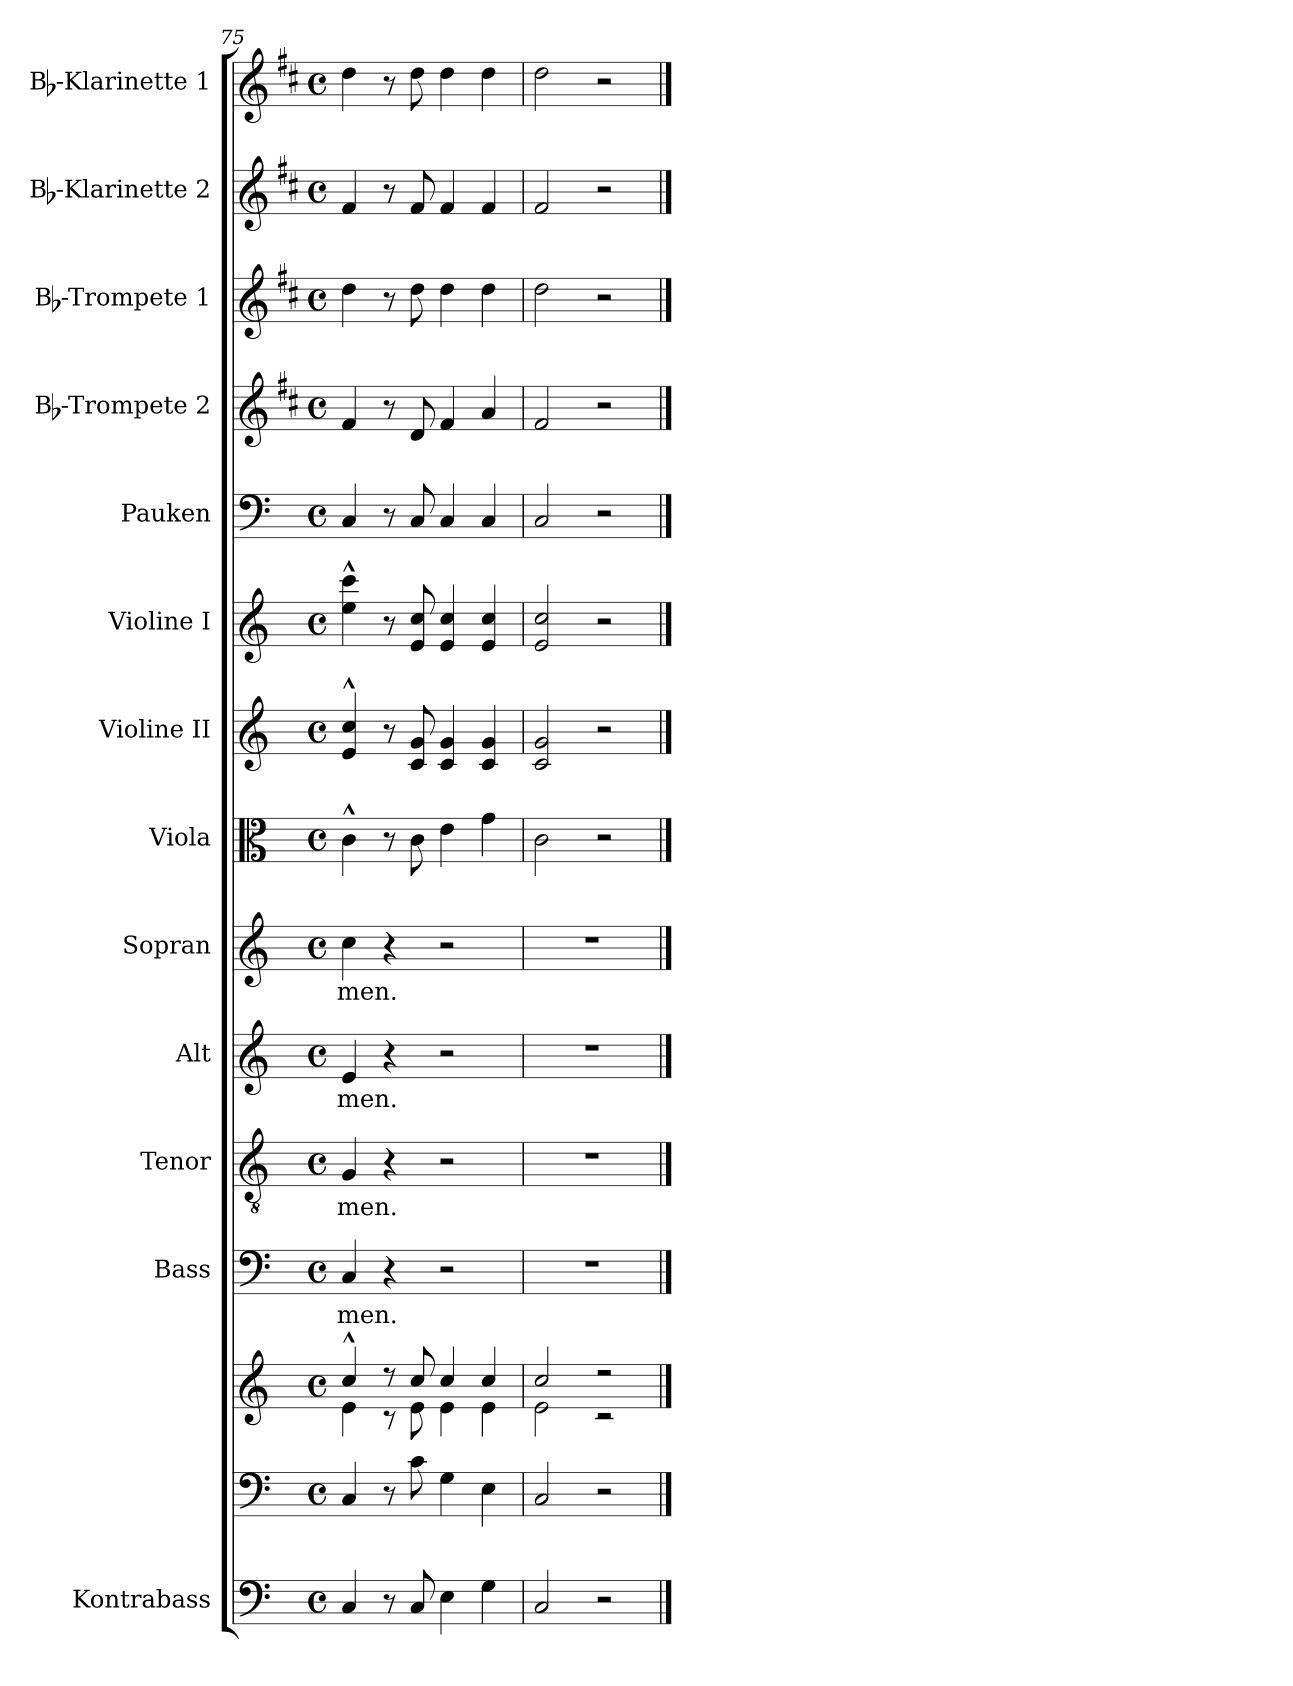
**kern	**kern	**kern	**kern	**text	**kern	**text	**kern	**text	**kern	**text	**kern	**kern	**kern	**kern	**kern	**kern	**kern	**kern
*part14	*part13	*part13	*part12	*part12	*part11	*part11	*part10	*part10	*part9	*part9	*part8	*part7	*part6	*part5	*part4	*part3	*part2	*part1
*staff15	*staff14	*staff13	*staff12	*staff12	*staff11	*staff11	*staff10	*staff10	*staff9	*staff9	*staff8	*staff7	*staff6	*staff5	*staff4	*staff3	*staff2	*staff1
*I"Kontrabass	*	*	*I"Bass	*	*I"Tenor	*	*I"Alt	*	*I"Sopran	*	*I"Viola	*I"Violine II	*I"Violine I	*I"Pauken	*I"Bb-Trompete 2	*I"Bb-Trompete 1	*I"Bb-Klarinette 2	*I"Bb-Klarinette 1
*I'Kb.	*	*	*I'B.	*	*I'T.	*	*I'A.	*	*I'S.	*	*I'Vla.	*I'Vl. II	*I'Vl. I	*I'Pk.	*I'Bb Trp. 2	*I'Bb Trp. 1	*I'Bb Kl. 2	*I'Bb Kl. 1
*clefF4	*clefF4	*clefG2	*clefF4	*	*clefGv2	*	*clefG2	*	*clefG2	*	*clefC3	*clefG2	*clefG2	*clefF4	*clefG2	*clefG2	*clefG2	*clefG2
*ITrd7c12	*	*	*	*	*	*	*	*	*	*	*	*	*	*	*ITrd1c2	*ITrd1c2	*ITrd1c2	*ITrd1c2
*k[]	*k[]	*k[]	*k[]	*	*k[]	*	*k[]	*	*k[]	*	*k[]	*k[]	*k[]	*k[]	*k[]	*k[]	*k[]	*k[]
*C:	*C:	*C:	*C:	*	*C:	*	*C:	*	*C:	*	*C:	*C:	*C:	*C:	*C:	*C:	*C:	*C:
*M4/4	*M4/4	*M4/4	*M4/4	*	*M4/4	*	*M4/4	*	*M4/4	*	*M4/4	*M4/4	*M4/4	*M4/4	*M4/4	*M4/4	*M4/4	*M4/4
*met(c)	*met(c)	*met(c)	*met(c)	*	*met(c)	*	*met(c)	*	*met(c)	*	*met(c)	*met(c)	*met(c)	*met(c)	*met(c)	*met(c)	*met(c)	*met(c)
=75	=75	=75	=75	=75	=75	=75	=75	=75	=75	=75	=75	=75	=75	=75	=75	=75	=75	=75
*	*	*^	*	*	*	*	*	*	*	*	*	*	*	*	*	*	*	*
!	!	!	!	!	!LO:LY:b	!	!LO:LY:b	!	!LO:LY:b	!	!LO:LY:b	!	!	!	!	!	!	!	!
4CC/	4C/	4cc^^>/	4e\	4C/	-men.	4G/	-men.	4e/	-men.	4cc\	-men.	4c^^>\	4e/^^> 4cc/^^>	4ee\^^> 4ccc\^^>	4C/	4e/	4cc\	4e/	4cc\
8r	8r	8r	8r	4r	.	4r	.	4r	.	4r	.	8r	8r	8r	8r	8r	8r	8r	8r
8CC/	8c\	8cc/	8e\	.	.	.	.	.	.	.	.	8c\	8c/ 8g/	8e/ 8cc/	8C/	8c/	8cc\	8e/	8cc\
4EE\	4G\	4cc/	4e\	2r	.	2r	.	2r	.	2r	.	4e\	4c/ 4g/	4e/ 4cc/	4C/	4e/	4cc\	4e/	4cc\
4GG\	4E\	4cc/	4e\	.	.	.	.	.	.	.	.	4g\	4c/ 4g/	4e/ 4cc/	4C/	4g/	4cc\	4e/	4cc\
=76	=76	=76	=76	=76	=76	=76	=76	=76	=76	=76	=76	=76	=76	=76	=76	=76	=76	=76	=76
2CC/	2C/	2cc/	2e\	1r	.	1r	.	1r	.	1r	.	2c\	2c/ 2g/	2e/ 2cc/	2C/	2e/	2cc\	2e/	2cc\
2r	2r	2r	2r	.	.	.	.	.	.	.	.	2r	2r	2r	2r	2r	2r	2r	2r
*	*	*v	*v	*	*	*	*	*	*	*	*	*	*	*	*	*	*	*	*
==	==	==	==	==	==	==	==	==	==	==	==	==	==	==	==	==	==	==
*-	*-	*-	*-	*-	*-	*-	*-	*-	*-	*-	*-	*-	*-	*-	*-	*-	*-	*-
